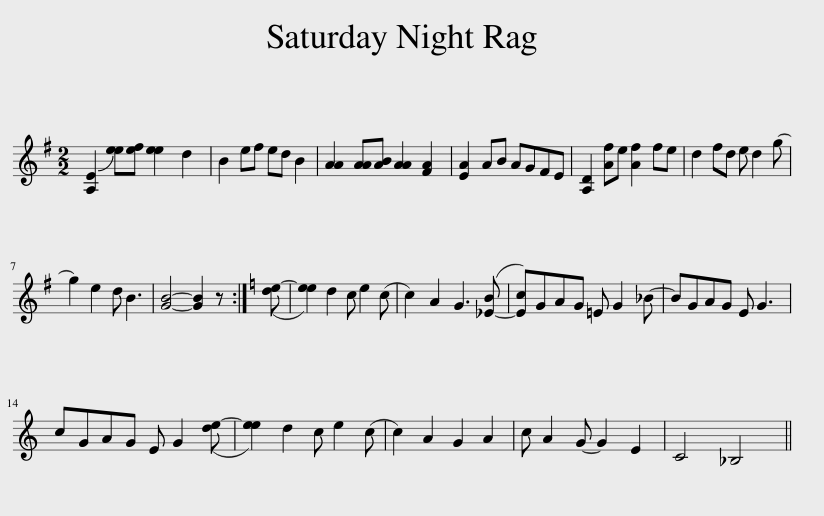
X:1
L:1/8
M:2/2
I:linebreak $
K:G
V:1 treble
V:1
 [A,E]2 !slide![ee][ef] [ee]2 d2 | B2 ef ed B2 | [AA]2 [AA][AB] [AA]2 [FA]2 | [EA]2 AB AGFE | [A,D]2 [Af]e [Af]2 fe | %5
 d2 fd e d2 (g |$ g2) e2 d B3 | [GB]4- [GB]2 z :|[K:C] ([de-] | [ee]2) d2 c e2 (c | %10
 c2) A2 G3 ([_E-B] | [Ec])GAG =E G2 _B- | BGAG E G3 |$ cGAG E G2 ([de-] | [ee]2) d2 c e2 (c | %15
 c2) A2 G2 A2 | c A2 G- G2 E2 | C4 _B,4 || %18
